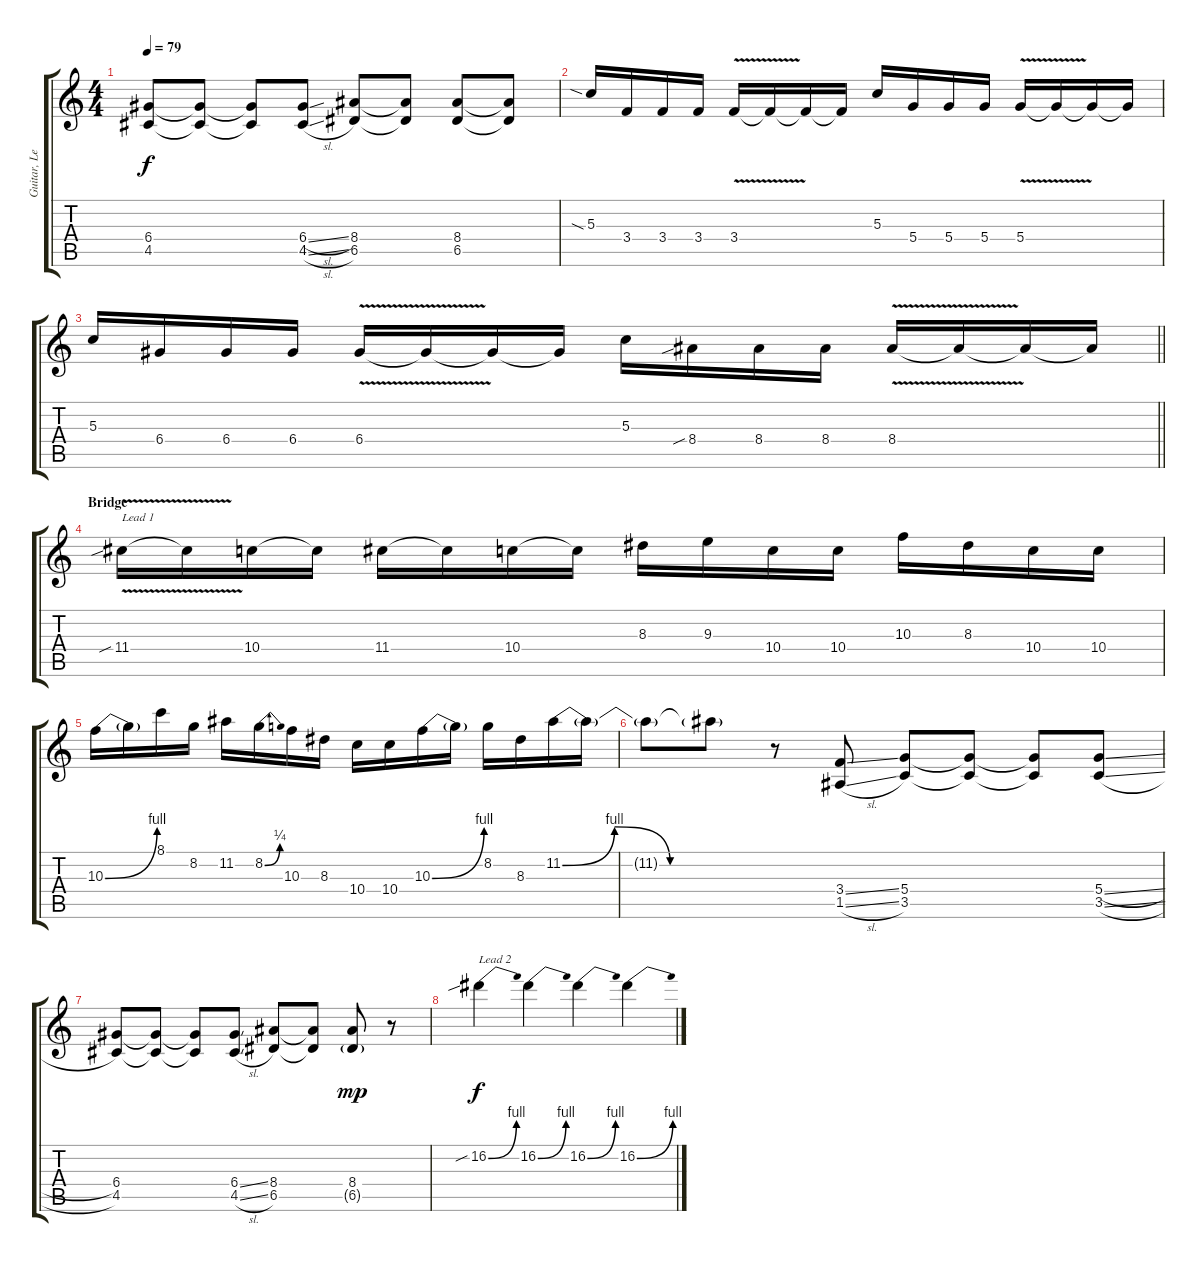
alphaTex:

\track ("Guitar, Lead" "Guitar, Le") {instrument electricguitarjazz}
\staff {score tabs}
\tuning (E4 B3 G3 D3 A2 E2) {hide}
\ts (4 4)
\tempo 79
\clef g2
\ks c
(6.4 4.5).8{dy f} (6.4{t} 4.5{t}).8 (6.4{t} 4.5{t}).8 (6.4{sl} 4.5{sl}).8 (8.4 6.5).8 (8.4{t} 6.5{t}).8 (8.4 6.5).8 (8.4{t} 6.5{t}).8 |
5.3{sia}.16 3.4.16 3.4.16 3.4.16 3.4{v}.16 3.4{t}.16 3.4{t}.16 3.4{t}.16 5.3.16 5.4.16 5.4.16 5.4.16 5.4{v}.16 5.4{t}.16 5.4{t}.16 5.4{t}.16 |
\barLineRight lightlight
5.3.16 6.4.16 6.4.16 6.4.16 6.4{v}.16 6.4{t}.16 6.4{t}.16 6.4{t}.16 5.3.16 8.4{sib}.16 8.4.16 8.4.16 8.4{v}.16 8.4{t}.16 8.4{t}.16 8.4{t}.16 |
\section ("" "Bridge")
11.4{v sib}.16{txt "Lead 1"} 11.4{t}.16 10.4.16 10.4{t}.16 11.4.16 11.4{t}.16 10.4.16 10.4{t}.16 8.3.16 9.3.16 10.4.16 10.4.16 10.3.16 8.3.16 10.4.16 10.4.16 |
10.3{be (bend 0 0 60 4)}.16 10.3{t}.16 8.1.16 8.2.16 11.2.16 8.2{be (bend 0 0 60 1)}.16 10.3.16 8.3.16 10.4.16 10.4.16 10.3{be (bend 0 0 60 4)}.16 10.3{t}.16 8.2.16 8.3.16 11.2{be (custom 0 0 15 4 31 0 60 0)}.16 11.2{t}.16 |
11.2{t}.8 11.2{t}.8 r.8 (3.4{ss} 1.5{sl}).8 (5.4 3.5).8 (5.4{t} 3.5{t}).8 (5.4{t} 3.5{t}).8 (5.4{sl} 3.5{sl}).8 |
(6.4 4.5).8 (6.4{t} 4.5{t}).8 (6.4{t} 4.5{t}).8 (6.4{ss} 4.5{sl}).8 (8.4 6.5).8 (8.4{t} 6.5{t}).8 (8.4 6.5{g}).8{dy mp} r.8 |
16.2{be (bend 0 0 60 4) sib}.4{txt "Lead 2" dy f} 16.2{be (bend 0 0 60 4)}.4 16.2{be (bend 0 0 60 4)}.4 16.2{be (bend 0 0 60 4)}.4
